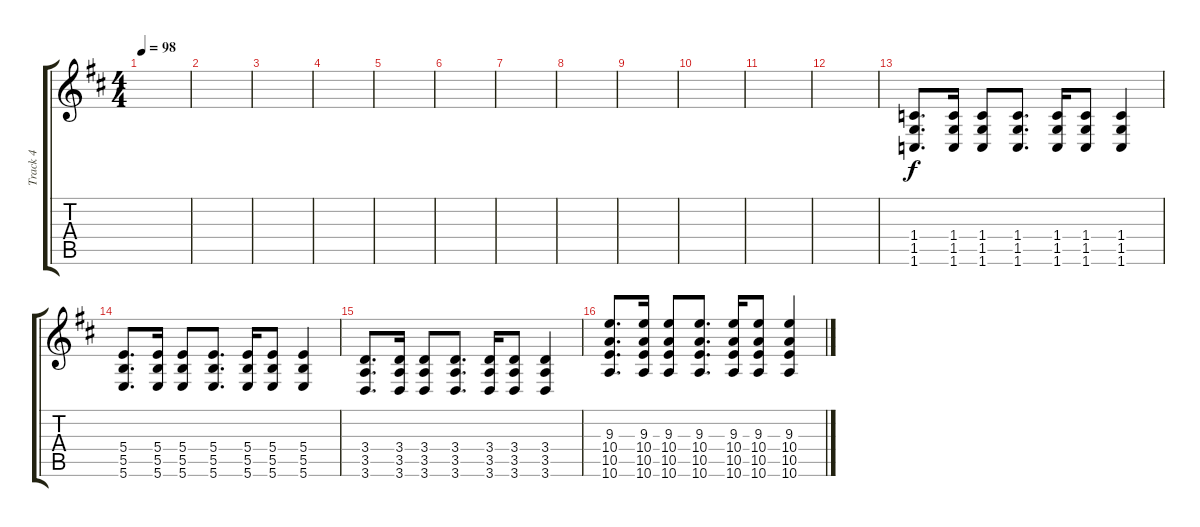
\track ("Track 4" "Track 4") {instrument overdrivenguitar}
\staff {score tabs}
\tuning (E4 B3 G3 B2 Gb2 B1) {hide}
\ts (4 4)
\tempo 98
\clef g2
\ks bminor
|
|
|
|
|
|
|
|
|
|
|
|
(1.4 1.5 1.6).8{d} (1.4 1.5 1.6).16 (1.4 1.5 1.6).8 (1.4 1.5 1.6).8{d} (1.4 1.5 1.6).16 (1.4 1.5 1.6).8 (1.4 1.5 1.6).4 |
(5.4 5.5 5.6).8{d} (5.4 5.5 5.6).16 (5.4 5.5 5.6).8 (5.4 5.5 5.6).8{d} (5.4 5.5 5.6).16 (5.4 5.5 5.6).8 (5.4 5.5 5.6).4 |
(3.4 3.5 3.6).8{d} (3.4 3.5 3.6).16 (3.4 3.5 3.6).8 (3.4 3.5 3.6).8{d} (3.4 3.5 3.6).16 (3.4 3.5 3.6).8 (3.4 3.5 3.6).4 |
(9.3 10.4 10.5 10.6).8{d} (9.3 10.4 10.5 10.6).16 (9.3 10.4 10.5 10.6).8 (9.3 10.4 10.5 10.6).8{d} (9.3 10.4 10.5 10.6).16 (9.3 10.4 10.5 10.6).8 (9.3 10.4 10.5 10.6).4
